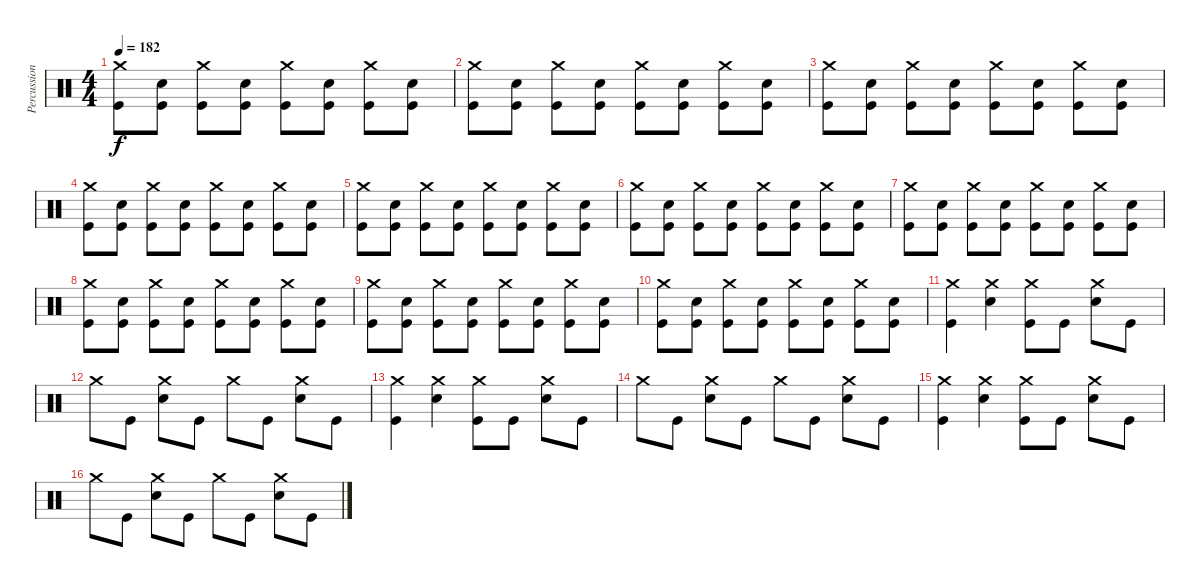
\track ("Percussion" "Percussion") {instrument percussion}
\staff {score}
\articulation defaults
\ts (4 4)
\tempo 182
\clef neutral
\ks c
("Crash medium (hit)" "Kick (hit)").8{dy f} ("Electric Snare (hit)" "Kick (hit)").8 ("Crash medium (hit)" "Kick (hit)").8 ("Electric Snare (hit)" "Kick (hit)").8 ("Crash medium (hit)" "Kick (hit)").8 ("Electric Snare (hit)" "Kick (hit)").8 ("Crash medium (hit)" "Kick (hit)").8 ("Electric Snare (hit)" "Kick (hit)").8 |
("Crash medium (hit)" "Kick (hit)").8 ("Electric Snare (hit)" "Kick (hit)").8 ("Crash medium (hit)" "Kick (hit)").8 ("Electric Snare (hit)" "Kick (hit)").8 ("Crash medium (hit)" "Kick (hit)").8 ("Electric Snare (hit)" "Kick (hit)").8 ("Crash medium (hit)" "Kick (hit)").8 ("Electric Snare (hit)" "Kick (hit)").8 |
("Crash medium (hit)" "Kick (hit)").8 ("Electric Snare (hit)" "Kick (hit)").8 ("Crash medium (hit)" "Kick (hit)").8 ("Electric Snare (hit)" "Kick (hit)").8 ("Crash medium (hit)" "Kick (hit)").8 ("Electric Snare (hit)" "Kick (hit)").8 ("Crash medium (hit)" "Kick (hit)").8 ("Electric Snare (hit)" "Kick (hit)").8 |
("Crash medium (hit)" "Kick (hit)").8 ("Electric Snare (hit)" "Kick (hit)").8 ("Crash medium (hit)" "Kick (hit)").8 ("Electric Snare (hit)" "Kick (hit)").8 ("Crash medium (hit)" "Kick (hit)").8 ("Electric Snare (hit)" "Kick (hit)").8 ("Crash medium (hit)" "Kick (hit)").8 ("Electric Snare (hit)" "Kick (hit)").8 |
("Crash medium (hit)" "Kick (hit)").8 ("Electric Snare (hit)" "Kick (hit)").8 ("Crash medium (hit)" "Kick (hit)").8 ("Electric Snare (hit)" "Kick (hit)").8 ("Crash medium (hit)" "Kick (hit)").8 ("Electric Snare (hit)" "Kick (hit)").8 ("Crash medium (hit)" "Kick (hit)").8 ("Electric Snare (hit)" "Kick (hit)").8 |
("Crash medium (hit)" "Kick (hit)").8 ("Electric Snare (hit)" "Kick (hit)").8 ("Crash medium (hit)" "Kick (hit)").8 ("Electric Snare (hit)" "Kick (hit)").8 ("Crash medium (hit)" "Kick (hit)").8 ("Electric Snare (hit)" "Kick (hit)").8 ("Crash medium (hit)" "Kick (hit)").8 ("Electric Snare (hit)" "Kick (hit)").8 |
("Crash medium (hit)" "Kick (hit)").8 ("Electric Snare (hit)" "Kick (hit)").8 ("Crash medium (hit)" "Kick (hit)").8 ("Electric Snare (hit)" "Kick (hit)").8 ("Crash medium (hit)" "Kick (hit)").8 ("Electric Snare (hit)" "Kick (hit)").8 ("Crash medium (hit)" "Kick (hit)").8 ("Electric Snare (hit)" "Kick (hit)").8 |
("Crash medium (hit)" "Kick (hit)").8 ("Electric Snare (hit)" "Kick (hit)").8 ("Crash medium (hit)" "Kick (hit)").8 ("Electric Snare (hit)" "Kick (hit)").8 ("Crash medium (hit)" "Kick (hit)").8 ("Electric Snare (hit)" "Kick (hit)").8 ("Crash medium (hit)" "Kick (hit)").8 ("Electric Snare (hit)" "Kick (hit)").8 |
("Crash medium (hit)" "Kick (hit)").8 ("Electric Snare (hit)" "Kick (hit)").8 ("Crash medium (hit)" "Kick (hit)").8 ("Electric Snare (hit)" "Kick (hit)").8 ("Crash medium (hit)" "Kick (hit)").8 ("Electric Snare (hit)" "Kick (hit)").8 ("Crash medium (hit)" "Kick (hit)").8 ("Electric Snare (hit)" "Kick (hit)").8 |
("Crash medium (hit)" "Kick (hit)").8 ("Electric Snare (hit)" "Kick (hit)").8 ("Crash medium (hit)" "Kick (hit)").8 ("Electric Snare (hit)" "Kick (hit)").8 ("Crash medium (hit)" "Kick (hit)").8 ("Electric Snare (hit)" "Kick (hit)").8 ("Crash medium (hit)" "Kick (hit)").8 ("Electric Snare (hit)" "Kick (hit)").8 |
("Crash medium (hit)" "Kick (hit)").4 ("Crash medium (hit)" "Electric Snare (hit)").4 ("Crash medium (hit)" "Kick (hit)").8 "Kick (hit)".8 ("Crash medium (hit)" "Electric Snare (hit)").8 "Kick (hit)".8 |
"Crash medium (hit)".8 "Kick (hit)".8 ("Crash medium (hit)" "Electric Snare (hit)").8 "Kick (hit)".8 "Crash medium (hit)".8 "Kick (hit)".8 ("Crash medium (hit)" "Electric Snare (hit)").8 "Kick (hit)".8 |
("Crash medium (hit)" "Kick (hit)").4 ("Crash medium (hit)" "Electric Snare (hit)").4 ("Crash medium (hit)" "Kick (hit)").8 "Kick (hit)".8 ("Crash medium (hit)" "Electric Snare (hit)").8 "Kick (hit)".8 |
"Crash medium (hit)".8 "Kick (hit)".8 ("Crash medium (hit)" "Electric Snare (hit)").8 "Kick (hit)".8 "Crash medium (hit)".8 "Kick (hit)".8 ("Crash medium (hit)" "Electric Snare (hit)").8 "Kick (hit)".8 |
("Crash medium (hit)" "Kick (hit)").4 ("Crash medium (hit)" "Electric Snare (hit)").4 ("Crash medium (hit)" "Kick (hit)").8 "Kick (hit)".8 ("Crash medium (hit)" "Electric Snare (hit)").8 "Kick (hit)".8 |
"Crash medium (hit)".8 "Kick (hit)".8 ("Crash medium (hit)" "Electric Snare (hit)").8 "Kick (hit)".8 "Crash medium (hit)".8 "Kick (hit)".8 ("Crash medium (hit)" "Electric Snare (hit)").8 "Kick (hit)".8
